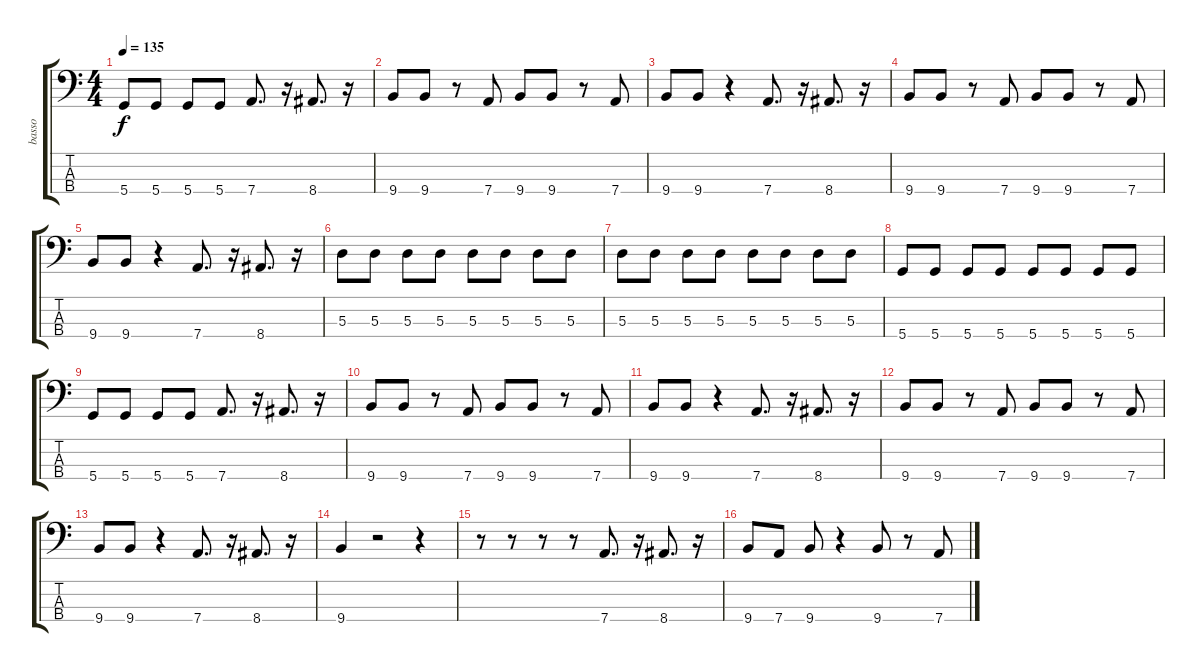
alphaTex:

\track ("basso" "basso") {instrument electricbassfinger}
\staff {score tabs}
\tuning (G2 D2 A1 D1) {hide}
\ts (4 4)
\tempo 135
\clef f4
\ks c
5.4.8{dy f} 5.4.8 5.4.8 5.4.8 7.4.8{d} r.16 8.4.8{d} r.16 |
9.4.8 9.4.8 r.8 7.4.8 9.4.8 9.4.8 r.8 7.4.8 |
9.4.8 9.4.8 r.4 7.4.8{d} r.16 8.4.8{d} r.16 |
9.4.8 9.4.8 r.8 7.4.8 9.4.8 9.4.8 r.8 7.4.8 |
9.4.8 9.4.8 r.4 7.4.8{d} r.16 8.4.8{d} r.16 |
5.3.8 5.3.8 5.3.8 5.3.8 5.3.8 5.3.8 5.3.8 5.3.8 |
5.3.8 5.3.8 5.3.8 5.3.8 5.3.8 5.3.8 5.3.8 5.3.8 |
5.4.8 5.4.8 5.4.8 5.4.8 5.4.8 5.4.8 5.4.8 5.4.8 |
5.4.8 5.4.8 5.4.8 5.4.8 7.4.8{d} r.16 8.4.8{d} r.16 |
9.4.8 9.4.8 r.8 7.4.8 9.4.8 9.4.8 r.8 7.4.8 |
9.4.8 9.4.8 r.4 7.4.8{d} r.16 8.4.8{d} r.16 |
9.4.8 9.4.8 r.8 7.4.8 9.4.8 9.4.8 r.8 7.4.8 |
9.4.8 9.4.8 r.4 7.4.8{d} r.16 8.4.8{d} r.16 |
9.4.4 r.2 r.4 |
r.8 r.8 r.8 r.8 7.4.8{d} r.16 8.4.8{d} r.16 |
9.4.8 7.4.8 9.4.8 r.4 9.4.8 r.8 7.4.8
